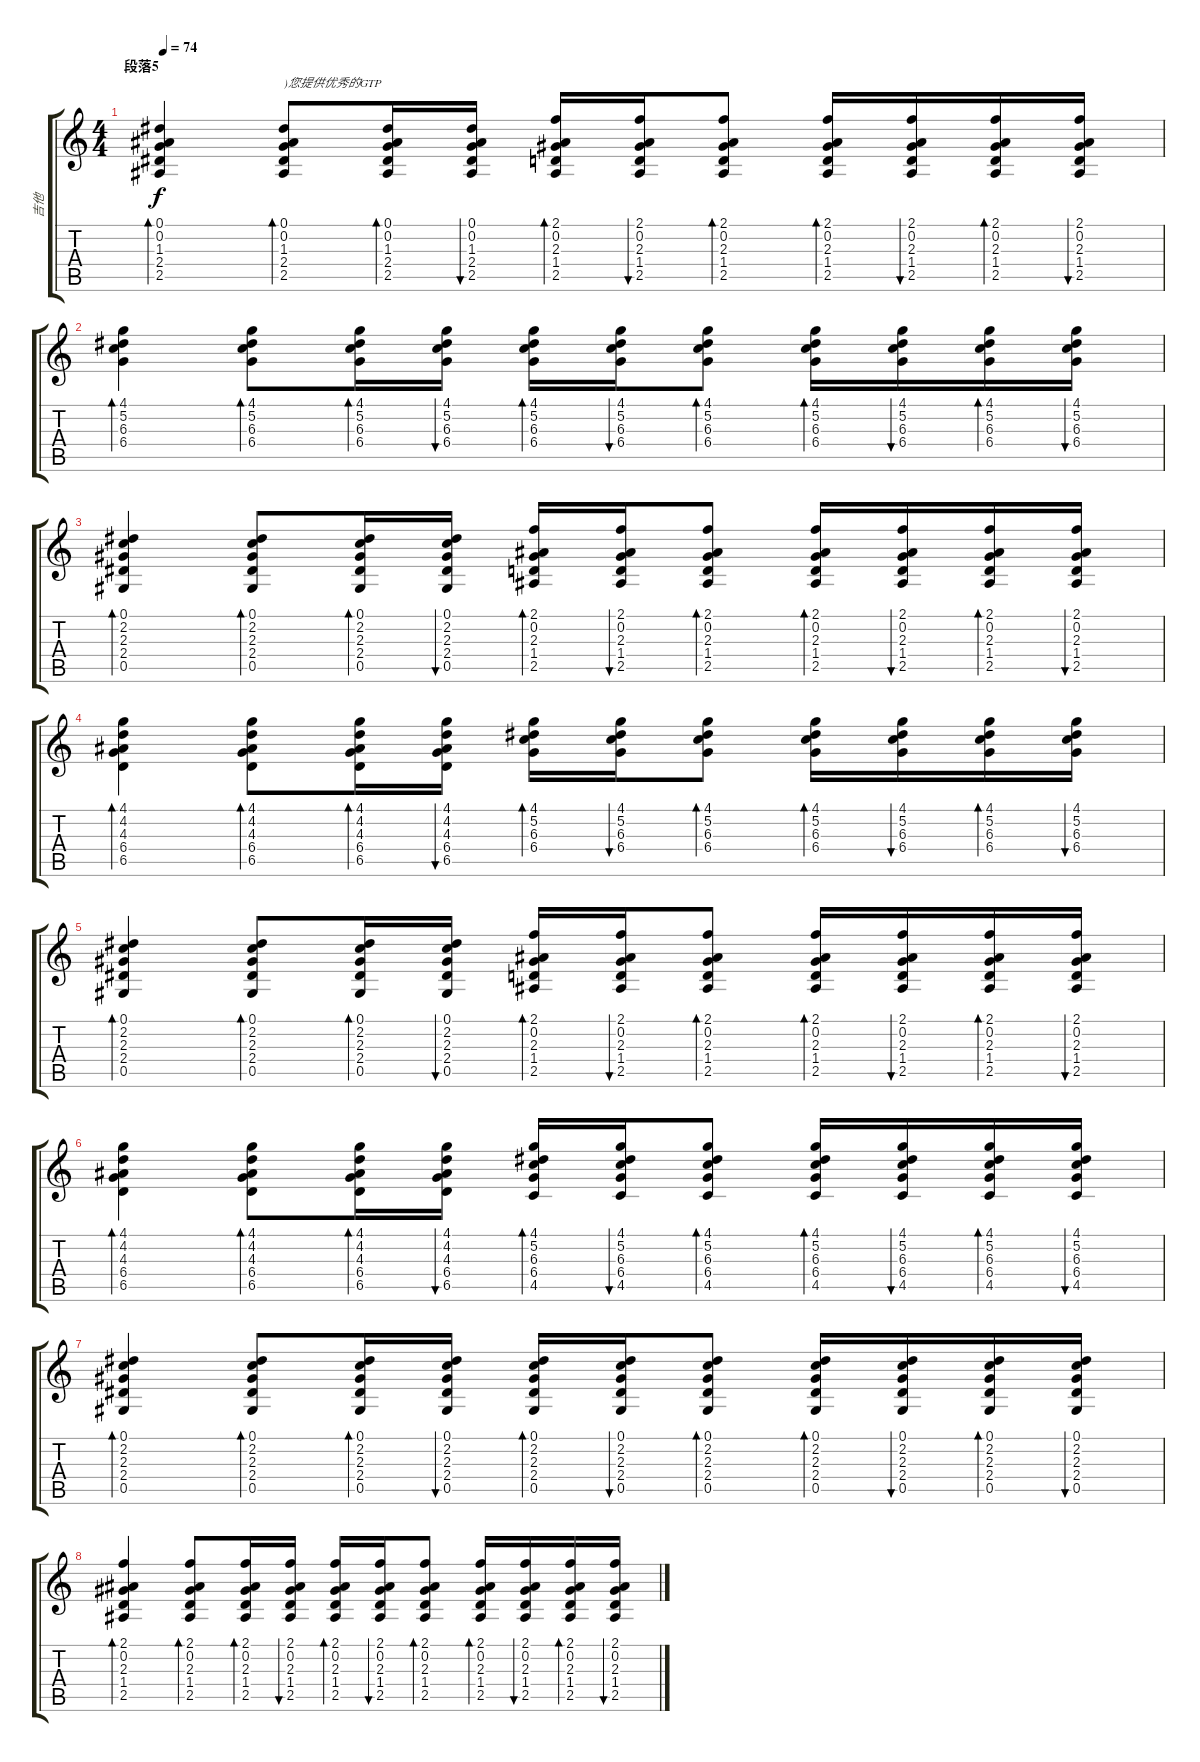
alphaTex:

\track ("吉他" "吉他") {instrument acousticguitarnylon}
\staff {score tabs}
\tuning (Eb4 Bb3 Gb3 Db3 Ab2 Eb2) {hide}
\ts (4 4)
\section ("" "段落5")
\tempo 74
\clef g2
\ks c
(0.1 0.2 1.3 2.4 2.5).4{bd 30 dy f} (0.1 0.2 1.3 2.4 2.5).8{bd 30 txt ")您提供优秀的GTP"} (0.1 0.2 1.3 2.4 2.5).16{bd 30} (0.1 0.2 1.3 2.4 2.5).16{bu 30} (2.1 0.2 2.3 1.4 2.5).16{bd 30} (2.1 0.2 2.3 1.4 2.5).16{bu 30} (2.1 0.2 2.3 1.4 2.5).8{bd 30} (2.1 0.2 2.3 1.4 2.5).16{bd 30} (2.1 0.2 2.3 1.4 2.5).16{bu 30} (2.1 0.2 2.3 1.4 2.5).16{bd 30} (2.1 0.2 2.3 1.4 2.5).16{bu 30} |
(4.1 5.2 6.3 6.4).4{bd 30} (4.1 5.2 6.3 6.4).8{bd 30} (4.1 5.2 6.3 6.4).16{bd 30} (4.1 5.2 6.3 6.4).16{bu 30} (4.1 5.2 6.3 6.4).16{bd 30} (4.1 5.2 6.3 6.4).16{bu 30} (4.1 5.2 6.3 6.4).8{bd 30} (4.1 5.2 6.3 6.4).16{bd 30} (4.1 5.2 6.3 6.4).16{bu 30} (4.1 5.2 6.3 6.4).16{bd 30} (4.1 5.2 6.3 6.4).16{bu 30} |
(0.1 2.2 2.3 2.4 0.5).4{bd 30} (0.1 2.2 2.3 2.4 0.5).8{bd 30} (0.1 2.2 2.3 2.4 0.5).16{bd 30} (0.1 2.2 2.3 2.4 0.5).16{bu 30} (2.1 0.2 2.3 1.4 2.5).16{bd 30} (2.1 0.2 2.3 1.4 2.5).16{bu 30} (2.1 0.2 2.3 1.4 2.5).8{bd 30} (2.1 0.2 2.3 1.4 2.5).16{bd 30} (2.1 0.2 2.3 1.4 2.5).16{bu 30} (2.1 0.2 2.3 1.4 2.5).16{bd 30} (2.1 0.2 2.3 1.4 2.5).16{bu 30} |
(4.1 4.2 4.3 6.4 6.5).4{bd 30} (4.1 4.2 4.3 6.4 6.5).8{bd 30} (4.1 4.2 4.3 6.4 6.5).16{bd 30} (4.1 4.2 4.3 6.4 6.5).16{bu 30} (4.1 5.2 6.3 6.4).16{bd 30} (4.1 5.2 6.3 6.4).16{bu 30} (4.1 5.2 6.3 6.4).8{bd 30} (4.1 5.2 6.3 6.4).16{bd 30} (4.1 5.2 6.3 6.4).16{bu 30} (4.1 5.2 6.3 6.4).16{bd 30} (4.1 5.2 6.3 6.4).16{bu 30} |
(0.1 2.2 2.3 2.4 0.5).4{bd 30} (0.1 2.2 2.3 2.4 0.5).8{bd 30} (0.1 2.2 2.3 2.4 0.5).16{bd 30} (0.1 2.2 2.3 2.4 0.5).16{bu 30} (2.1 0.2 2.3 1.4 2.5).16{bd 30} (2.1 0.2 2.3 1.4 2.5).16{bu 30} (2.1 0.2 2.3 1.4 2.5).8{bd 30} (2.1 0.2 2.3 1.4 2.5).16{bd 30} (2.1 0.2 2.3 1.4 2.5).16{bu 30} (2.1 0.2 2.3 1.4 2.5).16{bd 30} (2.1 0.2 2.3 1.4 2.5).16{bu 30} |
(4.1 4.2 4.3 6.4 6.5).4{bd 30} (4.1 4.2 4.3 6.4 6.5).8{bd 30} (4.1 4.2 4.3 6.4 6.5).16{bd 30} (4.1 4.2 4.3 6.4 6.5).16{bu 30} (4.1 5.2 6.3 6.4 4.5).16{bd 30} (4.1 5.2 6.3 6.4 4.5).16{bu 30} (4.1 5.2 6.3 6.4 4.5).8{bd 30} (4.1 5.2 6.3 6.4 4.5).16{bd 30} (4.1 5.2 6.3 6.4 4.5).16{bu 30} (4.1 5.2 6.3 6.4 4.5).16{bd 30} (4.1 5.2 6.3 6.4 4.5).16{bu 30} |
(0.1 2.2 2.3 2.4 0.5).4{bd 30} (0.1 2.2 2.3 2.4 0.5).8{bd 30} (0.1 2.2 2.3 2.4 0.5).16{bd 30} (0.1 2.2 2.3 2.4 0.5).16{bu 30} (0.1 2.2 2.3 2.4 0.5).16{bd 30} (0.1 2.2 2.3 2.4 0.5).16{bu 30} (0.1 2.2 2.3 2.4 0.5).8{bd 30} (0.1 2.2 2.3 2.4 0.5).16{bd 30} (0.1 2.2 2.3 2.4 0.5).16{bu 30} (0.1 2.2 2.3 2.4 0.5).16{bd 30} (0.1 2.2 2.3 2.4 0.5).16{bu 30} |
(2.1 0.2 2.3 1.4 2.5).4{bd 30} (2.1 0.2 2.3 1.4 2.5).8{bd 30} (2.1 0.2 2.3 1.4 2.5).16{bd 30} (2.1 0.2 2.3 1.4 2.5).16{bu 30} (2.1 0.2 2.3 1.4 2.5).16{bd 30} (2.1 0.2 2.3 1.4 2.5).16{bu 30} (2.1 0.2 2.3 1.4 2.5).8{bd 30} (2.1 0.2 2.3 1.4 2.5).16{bd 30} (2.1 0.2 2.3 1.4 2.5).16{bu 30} (2.1 0.2 2.3 1.4 2.5).16{bd 30} (2.1 0.2 2.3 1.4 2.5).16{bu 30}
